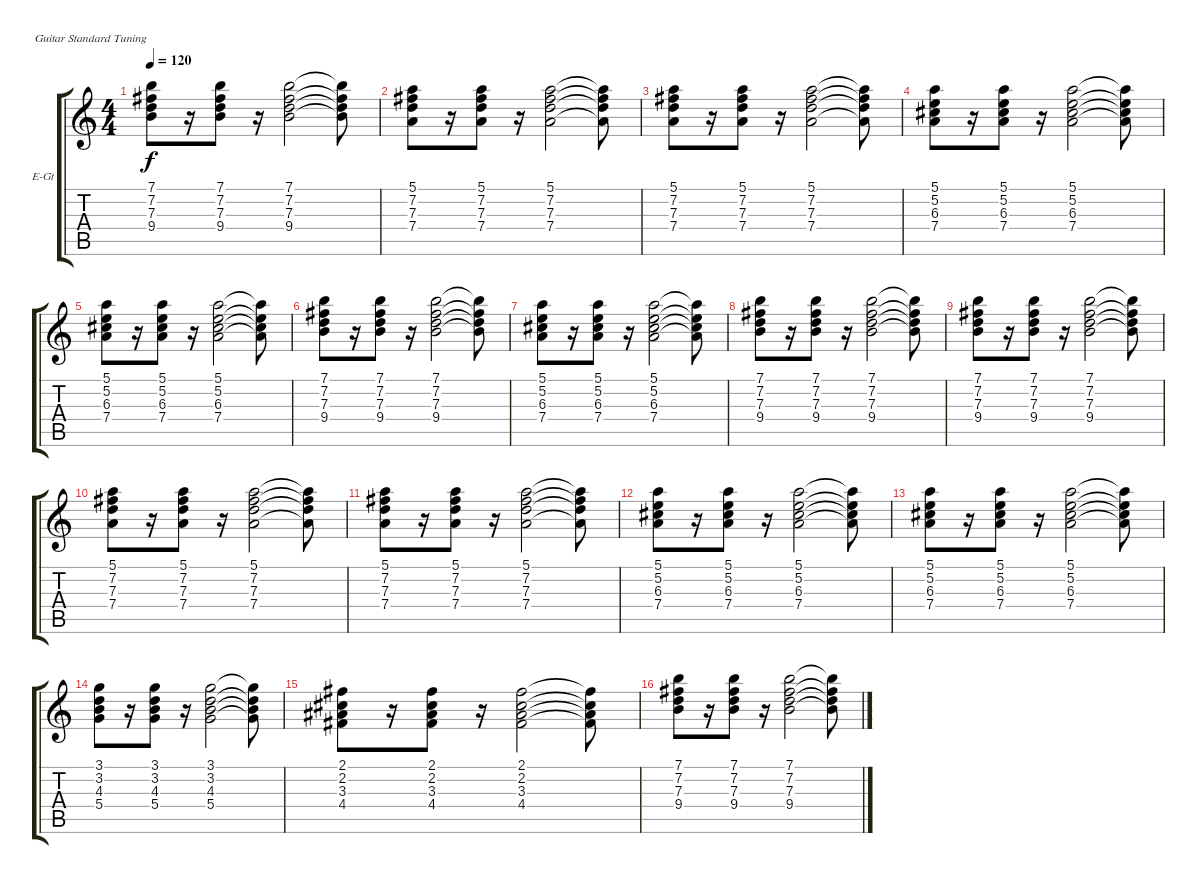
\defaultSystemsLayout 4
\bracketExtendMode groupsimilarinstruments
\firstSystemTrackNameOrientation horizontal
\otherSystemsTrackNameOrientation horizontal
\track ("Ю.Каспарян" "E-Gt") {instrument overdrivenguitar}
\staff {score tabs}
\tuning (E4 B3 G3 D3 A2 E2)
\ts (4 4)
\tempo 120
\clef g2
\ks c
(7.1 7.2 7.3 9.4).8{dy f} r.16 (7.1 7.2 7.3 9.4).8 r.16 (7.1 7.2 7.3 9.4).2 (7.1{t} 7.2{t} 7.3{t} 9.4{t}).8 |
(5.1 7.2 7.3 7.4).8 r.16 (5.1 7.2 7.3 7.4).8 r.16 (5.1 7.2 7.3 7.4).2 (5.1{t} 7.2{t} 7.3{t} 7.4{t}).8 |
(5.1 7.2 7.3 7.4).8 r.16 (5.1 7.2 7.3 7.4).8 r.16 (5.1 7.2 7.3 7.4).2 (5.1{t} 7.2{t} 7.3{t} 7.4{t}).8 |
(5.1 5.2 6.3 7.4).8 r.16 (5.1 5.2 6.3 7.4).8 r.16 (5.1 5.2 6.3 7.4).2 (5.1{t} 5.2{t} 6.3{t} 7.4{t}).8 |
(5.1 5.2 6.3 7.4).8 r.16 (5.1 5.2 6.3 7.4).8 r.16 (5.1 5.2 6.3 7.4).2 (5.1{t} 5.2{t} 6.3{t} 7.4{t}).8 |
(7.1 7.2 7.3 9.4).8 r.16 (7.1 7.2 7.3 9.4).8 r.16 (7.1 7.2 7.3 9.4).2 (7.1{t} 7.2{t} 7.3{t} 9.4{t}).8 |
(5.1 5.2 6.3 7.4).8 r.16 (5.1 5.2 6.3 7.4).8 r.16 (5.1 5.2 6.3 7.4).2 (5.1{t} 5.2{t} 6.3{t} 7.4{t}).8 |
(7.1 7.2 7.3 9.4).8 r.16 (7.1 7.2 7.3 9.4).8 r.16 (7.1 7.2 7.3 9.4).2 (7.1{t} 7.2{t} 7.3{t} 9.4{t}).8 |
(7.1 7.2 7.3 9.4).8 r.16 (7.1 7.2 7.3 9.4).8 r.16 (7.1 7.2 7.3 9.4).2 (7.1{t} 7.2{t} 7.3{t} 9.4{t}).8 |
(5.1 7.2 7.3 7.4).8 r.16 (5.1 7.2 7.3 7.4).8 r.16 (5.1 7.2 7.3 7.4).2 (5.1{t} 7.2{t} 7.3{t} 7.4{t}).8 |
(5.1 7.2 7.3 7.4).8 r.16 (5.1 7.2 7.3 7.4).8 r.16 (5.1 7.2 7.3 7.4).2 (5.1{t} 7.2{t} 7.3{t} 7.4{t}).8 |
(5.1 5.2 6.3 7.4).8 r.16 (5.1 5.2 6.3 7.4).8 r.16 (5.1 5.2 6.3 7.4).2 (5.1{t} 5.2{t} 6.3{t} 7.4{t}).8 |
(5.1 5.2 6.3 7.4).8 r.16 (5.1 5.2 6.3 7.4).8 r.16 (5.1 5.2 6.3 7.4).2 (5.1{t} 5.2{t} 6.3{t} 7.4{t}).8 |
(3.1 3.2 4.3 5.4).8 r.16 (3.1 3.2 4.3 5.4).8 r.16 (3.1 3.2 4.3 5.4).2 (3.1{t} 3.2{t} 4.3{t} 5.4{t}).8 |
(2.1 2.2 3.3 4.4).8 r.16 (2.1 2.2 3.3 4.4).8 r.16 (2.1 2.2 3.3 4.4).2 (2.1{t} 2.2{t} 3.3{t} 4.4{t}).8 |
(7.1 7.2 7.3 9.4).8 r.16 (7.1 7.2 7.3 9.4).8 r.16 (7.1 7.2 7.3 9.4).2 (7.1{t} 7.2{t} 7.3{t} 9.4{t}).8
